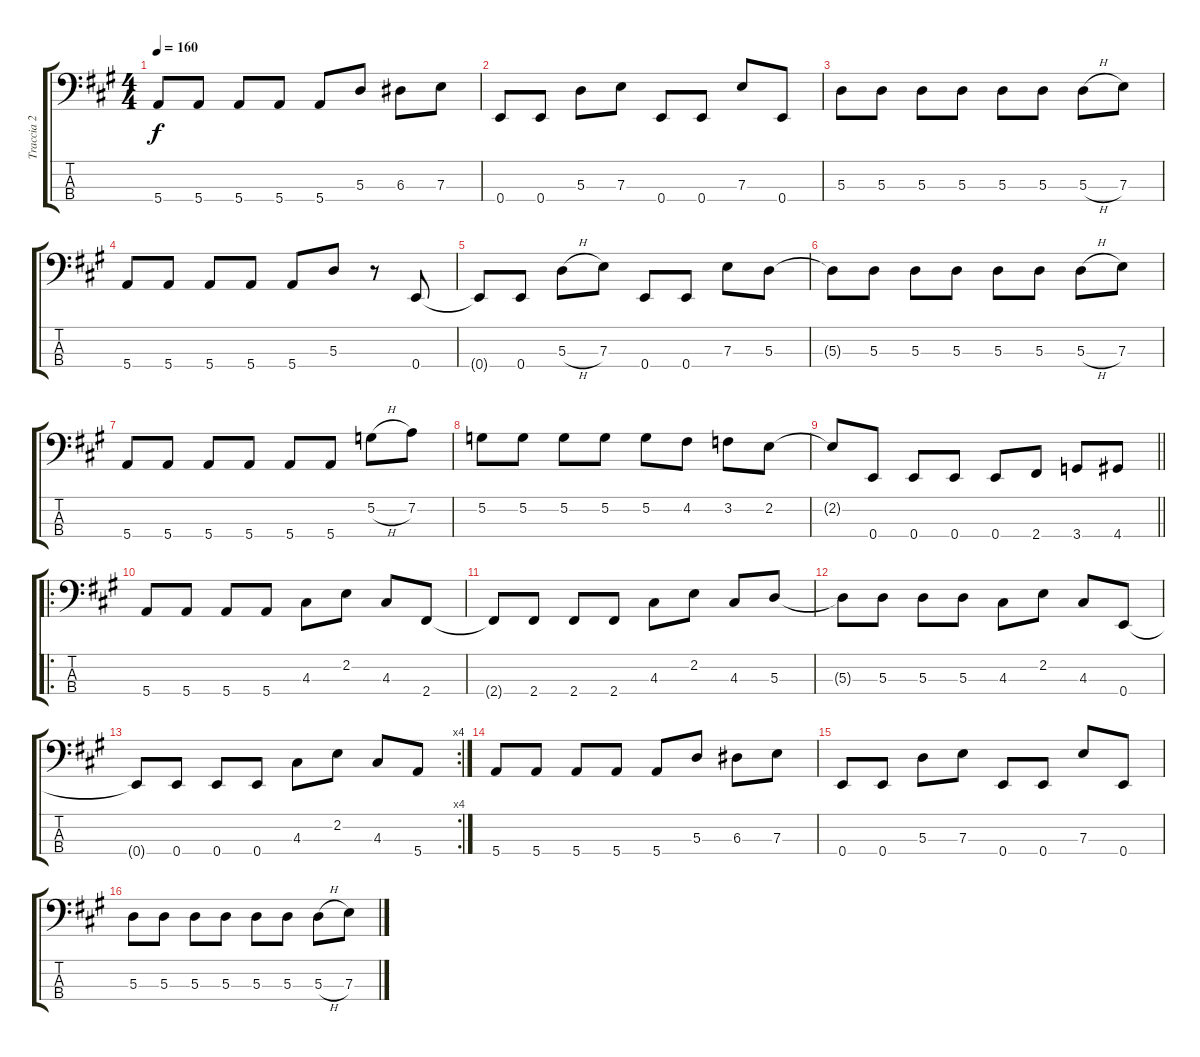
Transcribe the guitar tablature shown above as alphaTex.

\track ("Traccia 2" "Traccia 2") {instrument electricbassfinger}
\staff {score tabs}
\tuning (G2 D2 A1 E1) {hide}
\ts (4 4)
\tempo 160
\clef f4
\ks a
5.4.8{dy f} 5.4.8 5.4.8 5.4.8 5.4.8 5.3.8 6.3.8 7.3.8 |
0.4.8 0.4.8 5.3.8 7.3.8 0.4.8 0.4.8 7.3.8 0.4.8 |
5.3.8 5.3.8 5.3.8 5.3.8 5.3.8 5.3.8 5.3{h}.8 7.3.8 |
5.4.8 5.4.8 5.4.8 5.4.8 5.4.8 5.3.8 r.8 0.4.8 |
0.4{t}.8 0.4.8 5.3{h}.8 7.3.8 0.4.8 0.4.8 7.3.8 5.3.8 |
5.3{t}.8 5.3.8 5.3.8 5.3.8 5.3.8 5.3.8 5.3{h}.8 7.3.8 |
5.4.8 5.4.8 5.4.8 5.4.8 5.4.8 5.4.8 5.2{h}.8 7.2.8 |
5.2.8 5.2.8 5.2.8 5.2.8 5.2.8 4.2.8 3.2.8 2.2.8 |
\barLineRight lightlight
2.2{t}.8 0.4.8 0.4.8 0.4.8 0.4.8 2.4.8 3.4.8 4.4.8 |
\ro
5.4.8 5.4.8 5.4.8 5.4.8 4.3.8 2.2.8 4.3.8 2.4.8 |
2.4{t}.8 2.4.8 2.4.8 2.4.8 4.3.8 2.2.8 4.3.8 5.3.8 |
5.3{t}.8 5.3.8 5.3.8 5.3.8 4.3.8 2.2.8 4.3.8 0.4.8 |
\rc 4
0.4{t}.8 0.4.8 0.4.8 0.4.8 4.3.8 2.2.8 4.3.8 5.4.8 |
5.4.8 5.4.8 5.4.8 5.4.8 5.4.8 5.3.8 6.3.8 7.3.8 |
0.4.8 0.4.8 5.3.8 7.3.8 0.4.8 0.4.8 7.3.8 0.4.8 |
5.3.8 5.3.8 5.3.8 5.3.8 5.3.8 5.3.8 5.3{h}.8 7.3.8
